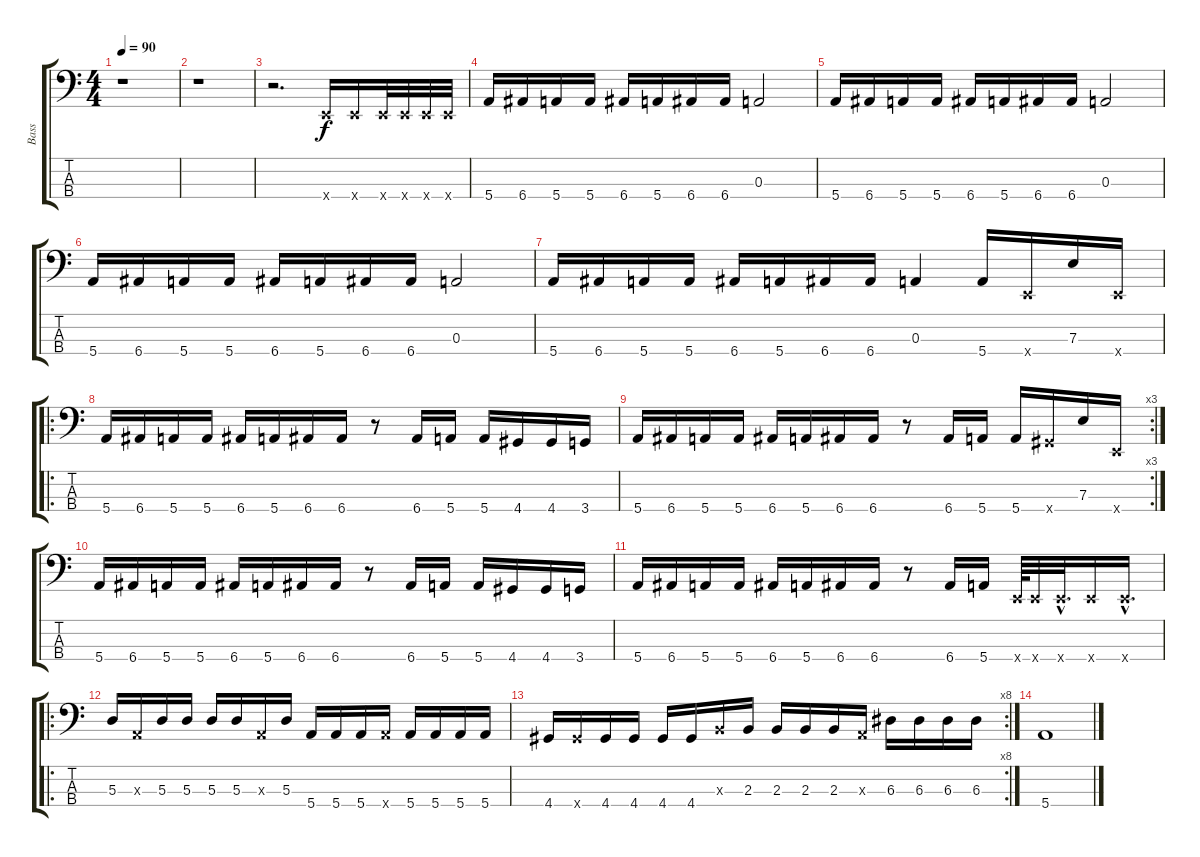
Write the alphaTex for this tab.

\track ("Bass" "Bass") {instrument slapbass1}
\staff {score tabs}
\tuning (G2 D2 A1 E1) {hide}
\ts (4 4)
\tempo 90
\clef f4
\ks c
r.1{dy f} |
r.1 |
r.2{d} 0.4{x}.16{volume 14} 0.4{x}.16 0.4{x}.32 0.4{x}.32 0.4{x}.32 0.4{x}.32 |
5.4.16 6.4.16 5.4.16 5.4.16 6.4.16 5.4.16 6.4.16 6.4.16 0.3.2 |
5.4.16 6.4.16 5.4.16 5.4.16 6.4.16 5.4.16 6.4.16 6.4.16 0.3.2 |
5.4.16 6.4.16 5.4.16 5.4.16 6.4.16 5.4.16 6.4.16 6.4.16 0.3.2 |
5.4.16 6.4.16 5.4.16 5.4.16 6.4.16 5.4.16 6.4.16 6.4.16 0.3.4 5.4.16 0.4{x}.16 7.3.16 0.4{x}.16 |
\ro
5.4.16{volume 16 instrument slapbass1} 6.4.16 5.4.16 5.4.16 6.4.16 5.4.16 6.4.16 6.4.16 r.8 6.4.16 5.4.16 5.4.16 4.4.16 4.4.16 3.4.16 |
\rc 3
5.4.16 6.4.16 5.4.16 5.4.16 6.4.16 5.4.16 6.4.16 6.4.16 r.8 6.4.16 5.4.16 5.4.16 4.4{x}.16 7.3.16 0.4{x}.16 |
5.4.16{volume 16 instrument slapbass1} 6.4.16 5.4.16 5.4.16 6.4.16 5.4.16 6.4.16 6.4.16 r.8 6.4.16 5.4.16 5.4.16 4.4.16 4.4.16 3.4.16 |
5.4.16 6.4.16 5.4.16 5.4.16 6.4.16 5.4.16 6.4.16 6.4.16 r.8 6.4.16 5.4.16 0.4{x}.64 0.4{x}.32 0.4{hac x}.32{d} 0.4{x}.16 0.4{hac x}.16{d} |
\ro
5.3.16 0.3{x}.16 5.3.16 5.3.16 5.3.16 5.3.16 0.3{x}.16 5.3.16 5.4.16 5.4.16 5.4.16 5.4{x}.16 5.4.16 5.4.16 5.4.16 5.4.16 |
\rc 8
4.4.16 4.4{x}.16 4.4.16 4.4.16 4.4.16 4.4.16 2.3{x}.16 2.3.16 2.3.16 2.3.16 2.3.16 0.3{x}.16 6.3.16 6.3.16 6.3.16 6.3.16 |
5.4.1
